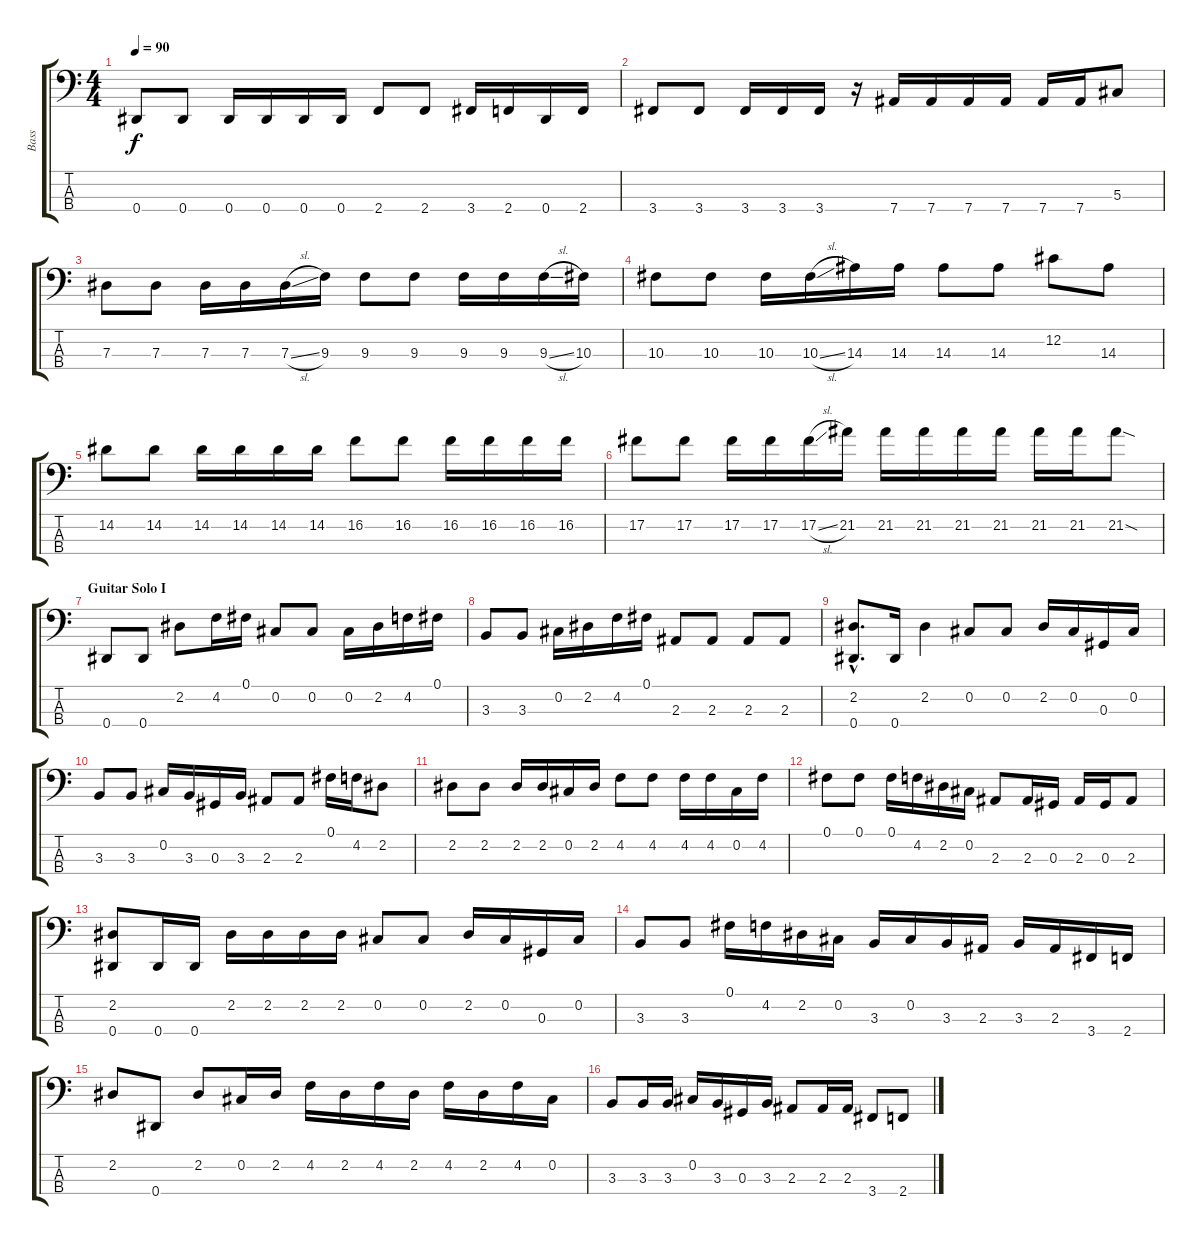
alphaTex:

\track ("Bass" "Bass") {instrument electricbasspick}
\staff {score tabs}
\tuning (Gb2 Db2 Ab1 Eb1) {hide}
\ts (4 4)
\tempo 90
\clef f4
\ks c
0.4.8{dy f} 0.4.8 0.4.16 0.4.16 0.4.16 0.4.16 2.4.8 2.4.8 3.4.16 2.4.16 0.4.16 2.4.16 |
3.4.8 3.4.8 3.4.16 3.4.16 3.4.16 r.16 7.4.16 7.4.16 7.4.16 7.4.16 7.4.16 7.4.16 5.3.8 |
7.3.8 7.3.8 7.3.16 7.3.16 7.3{sl}.16 9.3.16 9.3.8 9.3.8 9.3.16 9.3.16 9.3{sl}.16 10.3.16 |
10.3.8 10.3.8 10.3.16 10.3{sl}.16 14.3.16 14.3.16 14.3.8 14.3.8 12.2.8 14.3.8 |
14.2.8 14.2.8 14.2.16 14.2.16 14.2.16 14.2.16 16.2.8 16.2.8 16.2.16 16.2.16 16.2.16 16.2.16 |
17.2.8 17.2.8 17.2.16 17.2.16 17.2{sl}.16 21.2.16 21.2.16 21.2.16 21.2.16 21.2.16 21.2.16 21.2.16 21.2{sod}.8 |
\section ("" "Guitar Solo I")
0.4.8 0.4.8 2.2.8 4.2.16 0.1.16 0.2.8 0.2.8 0.2.16 2.2.16 4.2.16 0.1.16 |
3.3.8 3.3.8 0.2.16 2.2.16 4.2.16 0.1.16 2.3.8 2.3.8 2.3.8 2.3.8 |
(2.2{hac} 0.4{hac}).8{d} 0.4.16 2.2.4 0.2.8 0.2.8 2.2.16 0.2.16 0.3.16 0.2.16 |
3.3.8 3.3.8 0.2.16 3.3.16 0.3.16 3.3.16 2.3.8 2.3.8 0.1.16 4.2.16 2.2.8 |
2.2.8 2.2.8 2.2.16 2.2.16 0.2.16 2.2.16 4.2.8 4.2.8 4.2.16 4.2.16 0.2.16 4.2.16 |
0.1.8 0.1.8 0.1.16 4.2.16 2.2.16 0.2.16 2.3.8 2.3.16 0.3.16 2.3.16 0.3.16 2.3.8 |
(2.2 0.4).8 0.4.16 0.4.16 2.2.16 2.2.16 2.2.16 2.2.16 0.2.8 0.2.8 2.2.16 0.2.16 0.3.16 0.2.16 |
3.3.8 3.3.8 0.1.16 4.2.16 2.2.16 0.2.16 3.3.16 0.2.16 3.3.16 2.3.16 3.3.16 2.3.16 3.4.16 2.4.16 |
2.2.8 0.4.8 2.2.8 0.2.16 2.2.16 4.2.16 2.2.16 4.2.16 2.2.16 4.2.16 2.2.16 4.2.16 0.2.16 |
3.3.8 3.3.16 3.3.16 0.2.16 3.3.16 0.3.16 3.3.16 2.3.8 2.3.16 2.3.16 3.4.8 2.4.8
